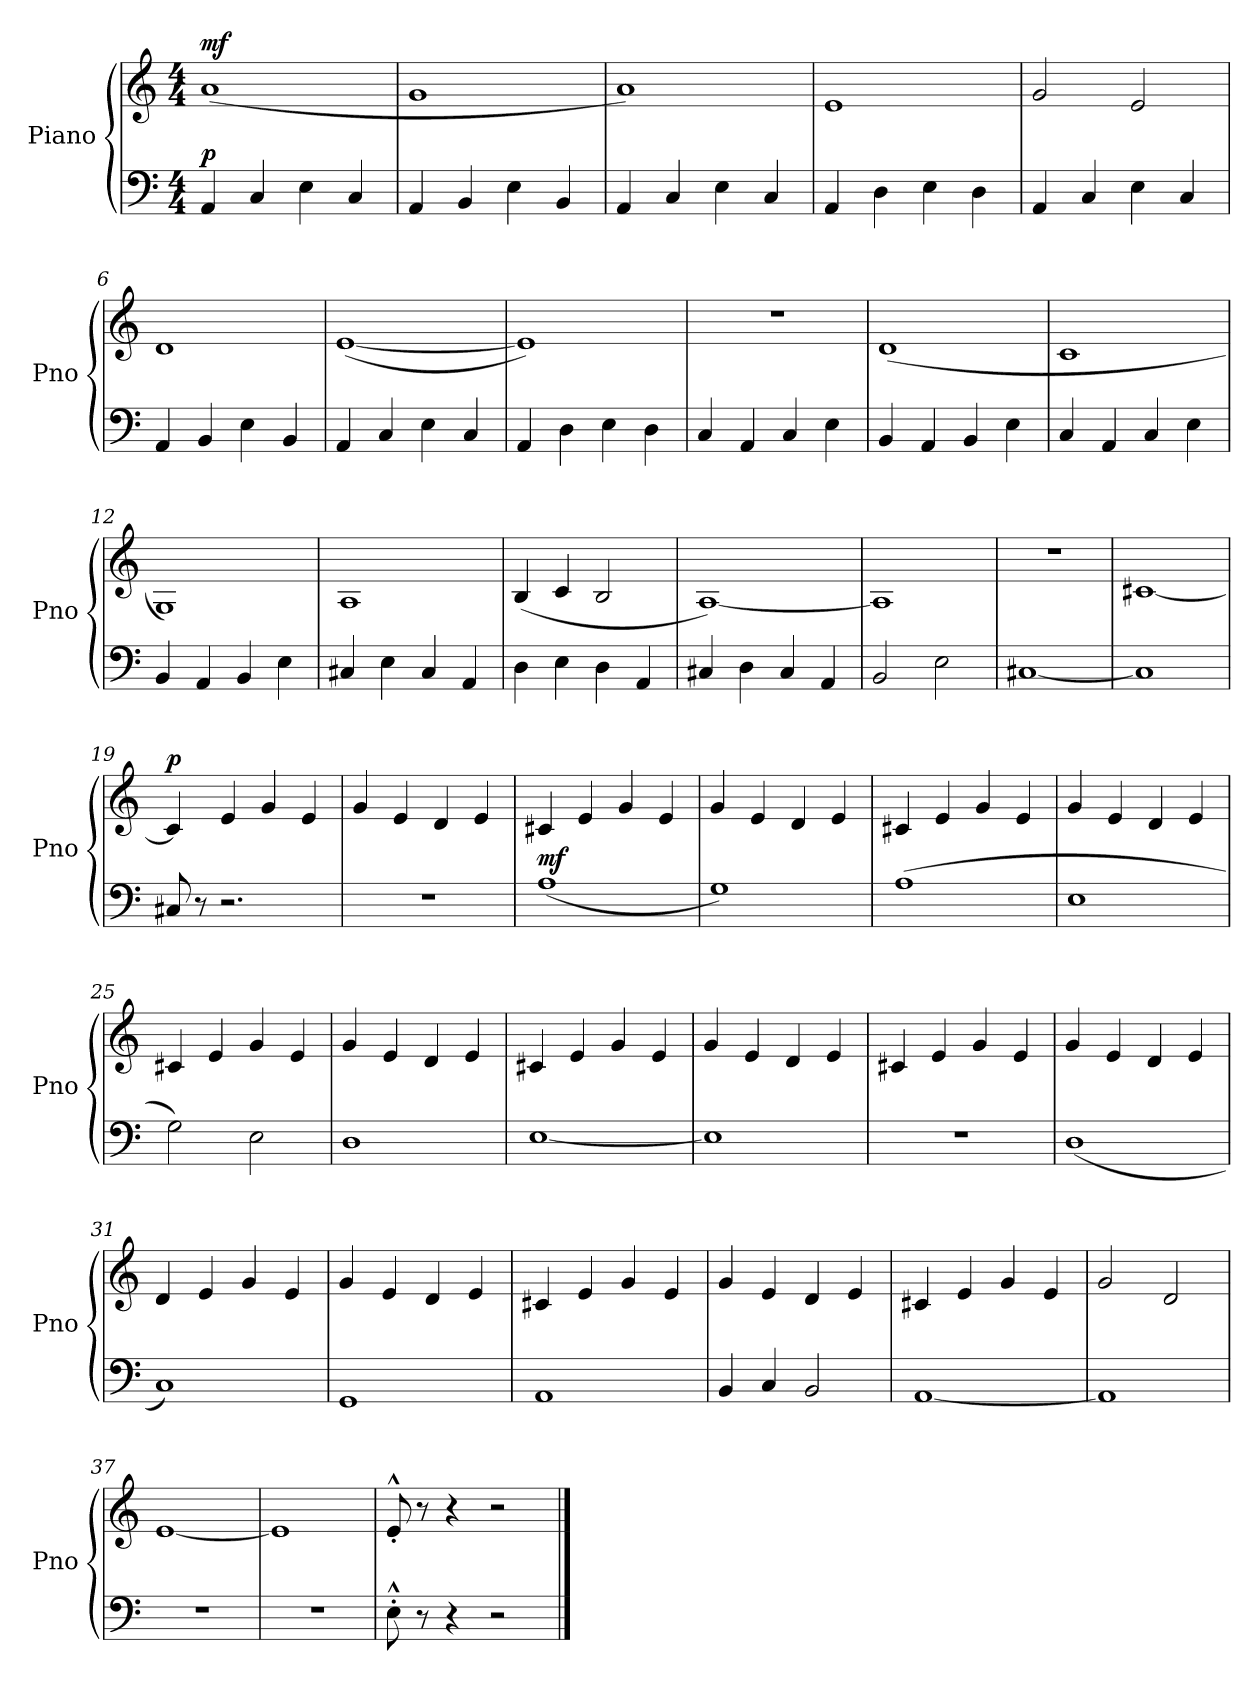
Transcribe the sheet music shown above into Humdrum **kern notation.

**kern	**dynam	**kern	**dynam
*part2	*part2	*part1	*part1
*staff2	*staff2	*staff1	*staff1
*I"Piano	*	*I"Piano	*
*I'Pno	*	*I'Pno	*
*clefF4	*	*clefG2	*
*M4/4	*	*M4/4	*
*MM112	*	*MM112	*
=1	=1	=1	=1
!	!LO:DY:a	!	!LO:DY:a
4AA/	p	(1a/	mf
4C/	.	.	.
4E\	.	.	.
4C/	.	.	.
=2	=2	=2	=2
4AA/	.	1g/	.
4BB/	.	.	.
4E\	.	.	.
4BB/	.	.	.
=3	=3	=3	=3
4AA/	.	1a/)	.
4C/	.	.	.
4E\	.	.	.
4C/	.	.	.
=4	=4	=4	=4
4AA/	.	1e/	.
4D\	.	.	.
4E\	.	.	.
4D\	.	.	.
=5	=5	=5	=5
4AA/	.	2g/	.
4C/	.	.	.
4E\	.	2e/	.
4C/	.	.	.
=6	=6	=6	=6
4AA/	.	1d/	.
4BB/	.	.	.
4E\	.	.	.
4BB/	.	.	.
!!LO:LB:g=z
=7	=7	=7	=7
4AA/	.	([1e/	.
4C/	.	.	.
4E\	.	.	.
4C/	.	.	.
=8	=8	=8	=8
4AA/	.	1e/])	.
4D\	.	.	.
4E\	.	.	.
4D\	.	.	.
=9	=9	=9	=9
4C/	.	1r	.
4AA/	.	.	.
4C/	.	.	.
4E\	.	.	.
=10	=10	=10	=10
4BB/	.	(1d/	.
4AA/	.	.	.
4BB/	.	.	.
4E\	.	.	.
=11	=11	=11	=11
4C/	.	1c/	.
4AA/	.	.	.
4C/	.	.	.
4E\	.	.	.
=12	=12	=12	=12
4BB/	.	1G/)	.
4AA/	.	.	.
4BB/	.	.	.
4E\	.	.	.
=13	=13	=13	=13
4C#X/	.	1A/	.
4E\	.	.	.
4C#/	.	.	.
4AA/	.	.	.
!!LO:LB:g=z
=14	=14	=14	=14
4D\	.	(4B/	.
4E\	.	4c/	.
4D\	.	2B/	.
4AA/	.	.	.
=15	=15	=15	=15
4C#X/	.	[1A/)	.
4D\	.	.	.
4C#/	.	.	.
4AA/	.	.	.
=16	=16	=16	=16
2BB/	.	1A/]	.
2E\	.	.	.
=17	=17	=17	=17
[1C#X/	.	1r	.
=18	=18	=18	=18
1C#/]	.	[1c#X/	.
=19	=19	=19	=19
!	!	!	!LO:DY:a
8C#X/	.	4c#/]	p
8r	.	.	.
2.r	.	4e/	.
.	.	4g/	.
.	.	4e/	.
=20	=20	=20	=20
1r	.	4g/	.
.	.	4e/	.
.	.	4d/	.
.	.	4e/	.
=21	=21	=21	=21
!	!LO:DY:a	!	!
(1A/	mf	4c#X/	.
.	.	4e/	.
.	.	4g/	.
.	.	4e/	.
=22	=22	=22	=22
1G/)	.	4g/	.
.	.	4e/	.
.	.	4d/	.
.	.	4e/	.
!!LO:LB:g=z
=23	=23	=23	=23
(1A/	.	4c#X/	.
.	.	4e/	.
.	.	4g/	.
.	.	4e/	.
=24	=24	=24	=24
1E/	.	4g/	.
.	.	4e/	.
.	.	4d/	.
.	.	4e/	.
=25	=25	=25	=25
2G\)	.	4c#X/	.
.	.	4e/	.
2E\	.	4g/	.
.	.	4e/	.
=26	=26	=26	=26
1D/	.	4g/	.
.	.	4e/	.
.	.	4d/	.
.	.	4e/	.
=27	=27	=27	=27
[1E/	.	4c#X/	.
.	.	4e/	.
.	.	4g/	.
.	.	4e/	.
=28	=28	=28	=28
1E/]	.	4g/	.
.	.	4e/	.
.	.	4d/	.
.	.	4e/	.
=29	=29	=29	=29
1r	.	4c#X/	.
.	.	4e/	.
.	.	4g/	.
.	.	4e/	.
=30	=30	=30	=30
(1D/	.	4g/	.
.	.	4e/	.
.	.	4d/	.
.	.	4e/	.
!!LO:LB:g=z
=31	=31	=31	=31
1C/)	.	4d/	.
.	.	4e/	.
.	.	4g/	.
.	.	4e/	.
=32	=32	=32	=32
1GG/	.	4g/	.
.	.	4e/	.
.	.	4d/	.
.	.	4e/	.
=33	=33	=33	=33
1AA/	.	4c#X/	.
.	.	4e/	.
.	.	4g/	.
.	.	4e/	.
=34	=34	=34	=34
4BB/	.	4g/	.
4C/	.	4e/	.
2BB/	.	4d/	.
.	.	4e/	.
=35	=35	=35	=35
[1AA/	.	4c#X/	.
.	.	4e/	.
.	.	4g/	.
.	.	4e/	.
=36	=36	=36	=36
1AA/]	.	2g/	.
.	.	2d/	.
=37	=37	=37	=37
1r	.	[1e/	.
=38	=38	=38	=38
1r	.	1e/]	.
=39	=39	=39	=39
8E^^'\	.	8e^^'/	.
8r	.	8r	.
4r	.	4r	.
2r	.	2r	.
==	==	==	==
*-	*-	*-	*-
